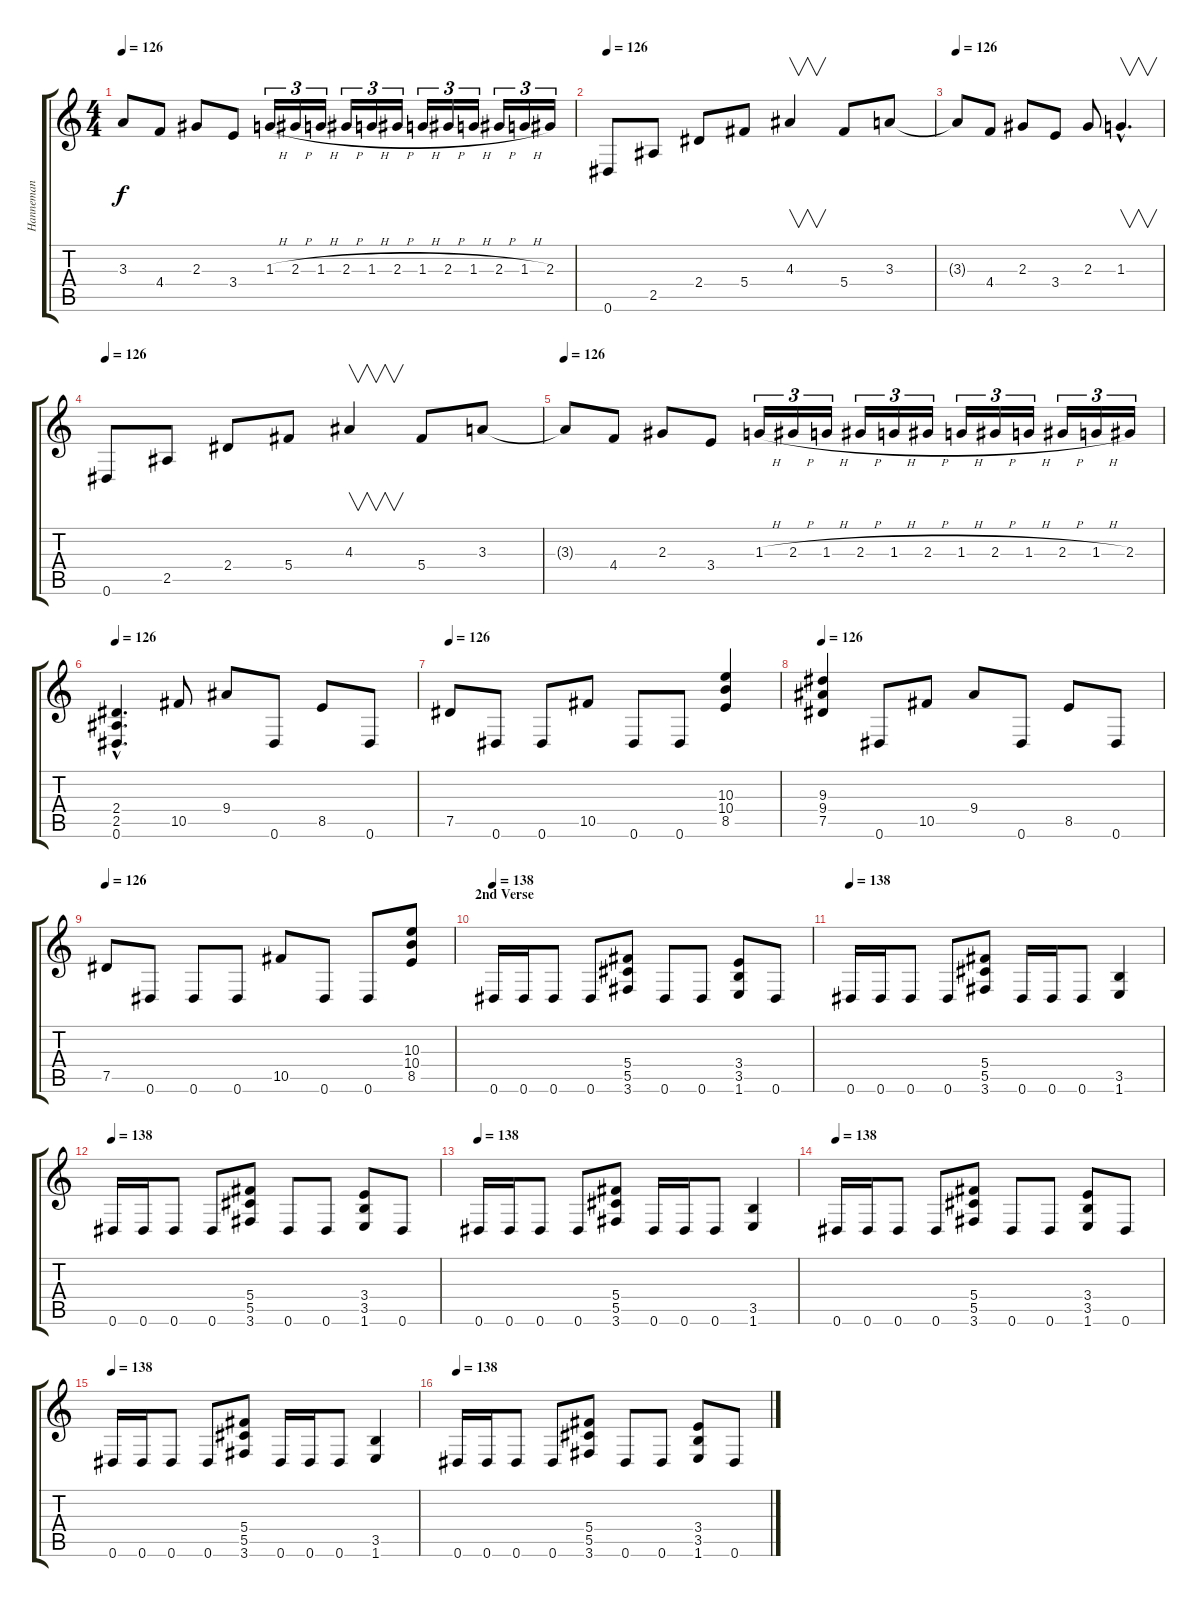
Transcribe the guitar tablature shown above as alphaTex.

\track ("Hanneman" "Hanneman") {instrument distortionguitar}
\staff {score tabs}
\tuning (Eb4 Bb3 Gb3 Db3 Ab2 Eb2) {hide}
\ts (4 4)
\tempo 126
\clef g2
\ks c
3.3{t}.8{dy f} 4.4.8 2.3.8 3.4.8 1.3{h}.16{tu (3 2)} 2.3{h}.16{tu (3 2)} 1.3{h}.16{tu (3 2)} 2.3{h}.16{tu (3 2)} 1.3{h}.16{tu (3 2)} 2.3{h}.16{tu (3 2)} 1.3{h}.16{tu (3 2)} 2.3{h}.16{tu (3 2)} 1.3{h}.16{tu (3 2)} 2.3{h}.16{tu (3 2)} 1.3{h}.16{tu (3 2)} 2.3.16{tu (3 2)} |
\tempo 126
0.6.8 2.5.8 2.4.8 5.4.8 4.3.4{v} 5.4.8 3.3.8 |
\tempo 126
3.3{t}.8 4.4.8 2.3.8 3.4.8 2.3.8 1.3{hac}.4{v d} |
\tempo 126
0.6.8 2.5.8 2.4.8 5.4.8 4.3.4{v} 5.4.8 3.3.8 |
\tempo 126
3.3{t}.8 4.4.8 2.3.8 3.4.8 1.3{h}.16{tu (3 2)} 2.3{h}.16{tu (3 2)} 1.3{h}.16{tu (3 2)} 2.3{h}.16{tu (3 2)} 1.3{h}.16{tu (3 2)} 2.3{h}.16{tu (3 2)} 1.3{h}.16{tu (3 2)} 2.3{h}.16{tu (3 2)} 1.3{h}.16{tu (3 2)} 2.3{h}.16{tu (3 2)} 1.3{h}.16{tu (3 2)} 2.3.16{tu (3 2)} |
\tempo 126
(2.4{hac} 2.5{hac} 0.6{hac}).4{d} 10.5.8 9.4.8 0.6.8 8.5.8 0.6.8 |
\tempo 126
7.5.8 0.6.8 0.6.8 10.5.8 0.6.8 0.6.8 (10.3 10.4 8.5).4 |
\tempo 126
(9.3 9.4 7.5).4 0.6.8 10.5.8 9.4.8 0.6.8 8.5.8 0.6.8 |
\tempo 126
7.5.8 0.6.8 0.6.8 0.6.8 10.5.8 0.6.8 0.6.8 (10.3 10.4 8.5).8 |
\section ("" "2nd Verse")
\tempo 138
0.6.16 0.6.16 0.6.8 0.6.8 (5.4 5.5 3.6).8 0.6.8 0.6.8 (3.4 3.5 1.6).8 0.6.8 |
\tempo 138
0.6.16 0.6.16 0.6.8 0.6.8 (5.4 5.5 3.6).8 0.6.16 0.6.16 0.6.8 (3.5 1.6).4 |
\tempo 138
0.6.16 0.6.16 0.6.8 0.6.8 (5.4 5.5 3.6).8 0.6.8 0.6.8 (3.4 3.5 1.6).8 0.6.8 |
\tempo 138
0.6.16 0.6.16 0.6.8 0.6.8 (5.4 5.5 3.6).8 0.6.16 0.6.16 0.6.8 (3.5 1.6).4 |
\tempo 138
0.6.16 0.6.16 0.6.8 0.6.8 (5.4 5.5 3.6).8 0.6.8 0.6.8 (3.4 3.5 1.6).8 0.6.8 |
\tempo 138
0.6.16 0.6.16 0.6.8 0.6.8 (5.4 5.5 3.6).8 0.6.16 0.6.16 0.6.8 (3.5 1.6).4 |
\tempo 138
0.6.16 0.6.16 0.6.8 0.6.8 (5.4 5.5 3.6).8 0.6.8 0.6.8 (3.4 3.5 1.6).8 0.6.8
